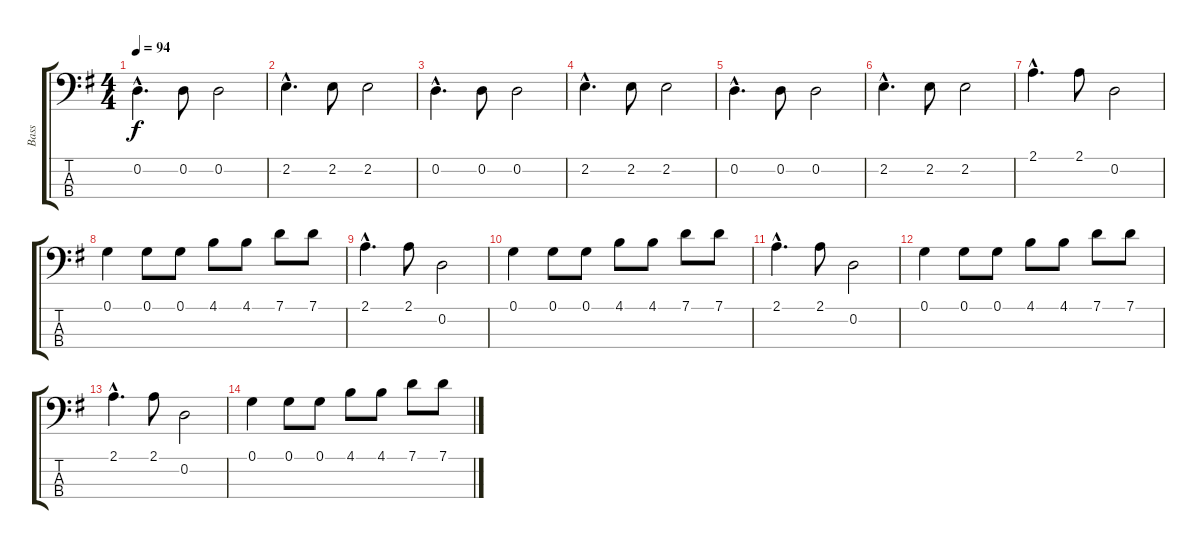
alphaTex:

\track ("Bass" "Bass") {instrument electricbassfinger}
\staff {score tabs}
\tuning (G2 D2 A1 E1) {hide}
\ts (4 4)
\tempo 94
\clef f4
\ks g
0.2{hac}.4{d dy f} 0.2.8 0.2.2 |
2.2{hac}.4{d} 2.2.8 2.2.2 |
0.2{hac}.4{d} 0.2.8 0.2.2 |
2.2{hac}.4{d} 2.2.8 2.2.2 |
0.2{hac}.4{d} 0.2.8 0.2.2 |
2.2{hac}.4{d} 2.2.8 2.2.2 |
2.1{hac}.4{d} 2.1.8 0.2.2 |
0.1.4 0.1.8 0.1.8 4.1.8 4.1.8 7.1.8 7.1.8 |
2.1{hac}.4{d} 2.1.8 0.2.2 |
0.1.4 0.1.8 0.1.8 4.1.8 4.1.8 7.1.8 7.1.8 |
2.1{hac}.4{d} 2.1.8 0.2.2 |
0.1.4 0.1.8 0.1.8 4.1.8 4.1.8 7.1.8 7.1.8 |
2.1{hac}.4{d} 2.1.8 0.2.2 |
0.1.4 0.1.8 0.1.8 4.1.8 4.1.8 7.1.8 7.1.8
